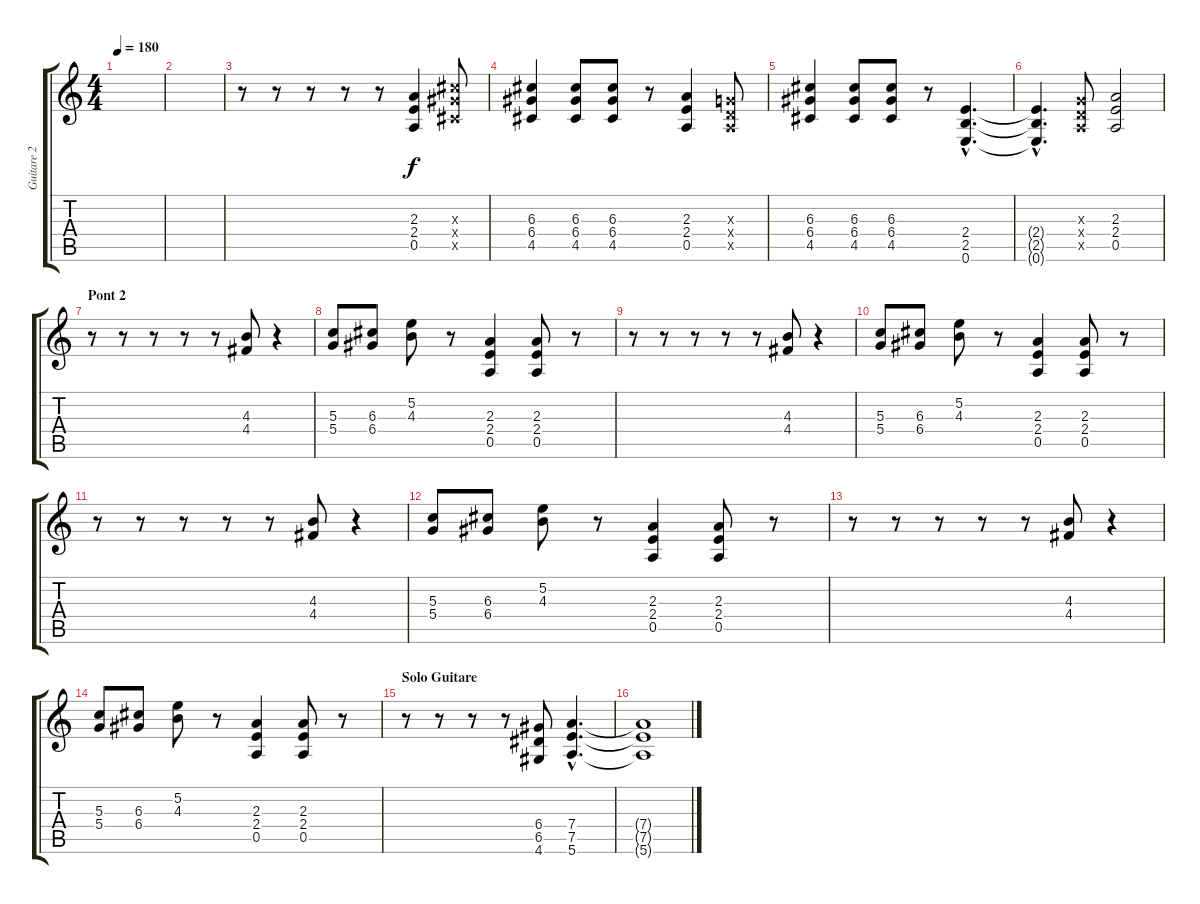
\track ("Guitare 2" "Guitare 2") {instrument electricguitarclean}
\staff {score tabs}
\tuning (E4 B3 G3 D3 A2 E2) {hide}
\ts (4 4)
\tempo 180
\clef g2
\ks c
|
|
r.8 r.8 r.8 r.8 r.8 (2.3 2.4 0.5).4 (6.3{x} 6.4{x} 4.5{x}).8 |
(6.3 6.4 4.5).4 (6.3 6.4 4.5).8 (6.3 6.4 4.5).8 r.8 (2.3 2.4 0.5).4 (0.3{x} 0.4{x} 0.5{x}).8 |
(6.3 6.4 4.5).4 (6.3 6.4 4.5).8 (6.3 6.4 4.5).8 r.8 (2.4{hac} 2.5{hac} 0.6{hac}).4{d} |
(2.4{hac t} 2.5{hac t} 0.6{hac t}).4{d} (0.3{x} 0.4{x} 0.5{x}).8 (2.3 2.4 0.5).2 |
\section ("" "Pont 2")
r.8 r.8 r.8 r.8 r.8 (4.3 4.4).8 r.4 |
(5.3 5.4).8 (6.3 6.4).8 (5.2 4.3).8 r.8 (2.3 2.4 0.5).4 (2.3 2.4 0.5).8 r.8 |
r.8 r.8 r.8 r.8 r.8 (4.3 4.4).8 r.4 |
(5.3 5.4).8 (6.3 6.4).8 (5.2 4.3).8 r.8 (2.3 2.4 0.5).4 (2.3 2.4 0.5).8 r.8 |
r.8 r.8 r.8 r.8 r.8 (4.3 4.4).8 r.4 |
(5.3 5.4).8 (6.3 6.4).8 (5.2 4.3).8 r.8 (2.3 2.4 0.5).4 (2.3 2.4 0.5).8 r.8 |
r.8 r.8 r.8 r.8 r.8 (4.3 4.4).8 r.4 |
(5.3 5.4).8 (6.3 6.4).8 (5.2 4.3).8 r.8 (2.3 2.4 0.5).4 (2.3 2.4 0.5).8 r.8 |
\section ("" "Solo Guitare")
r.8 r.8 r.8 r.8 (6.4 6.5 4.6).8 (7.4{hac} 7.5{hac} 5.6{hac}).4{d} |
(7.4{t} 7.5{t} 5.6{t}).1
